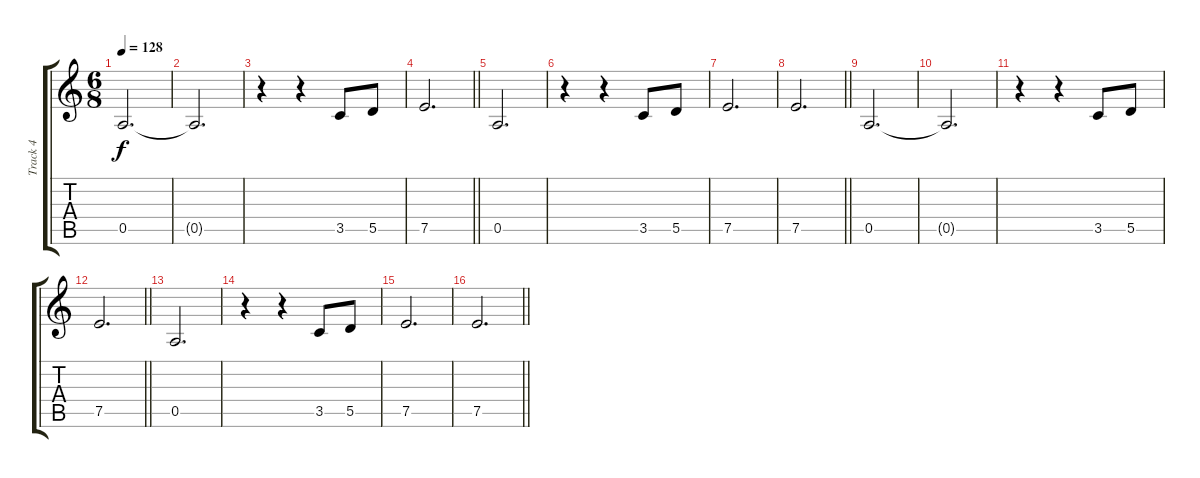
\track ("Track 4" "Track 4") {instrument acousticguitarsteel}
\staff {score tabs}
\tuning (E4 B3 G3 D3 A2 E2) {hide}
\ts (6 8)
\tempo 128
\clef g2
\ks aminor
0.5.2{d dy f} |
0.5{t}.2{d} |
r.4 r.4 3.5.8 5.5.8 |
\barLineRight lightlight
7.5.2{d} |
0.5.2{d} |
r.4 r.4 3.5.8 5.5.8 |
7.5.2{d} |
\barLineRight lightlight
7.5.2{d} |
0.5.2{d} |
0.5{t}.2{d} |
r.4 r.4 3.5.8 5.5.8 |
\barLineRight lightlight
7.5.2{d} |
0.5.2{d} |
r.4 r.4 3.5.8 5.5.8 |
7.5.2{d} |
\barLineRight lightlight
7.5.2{d}
